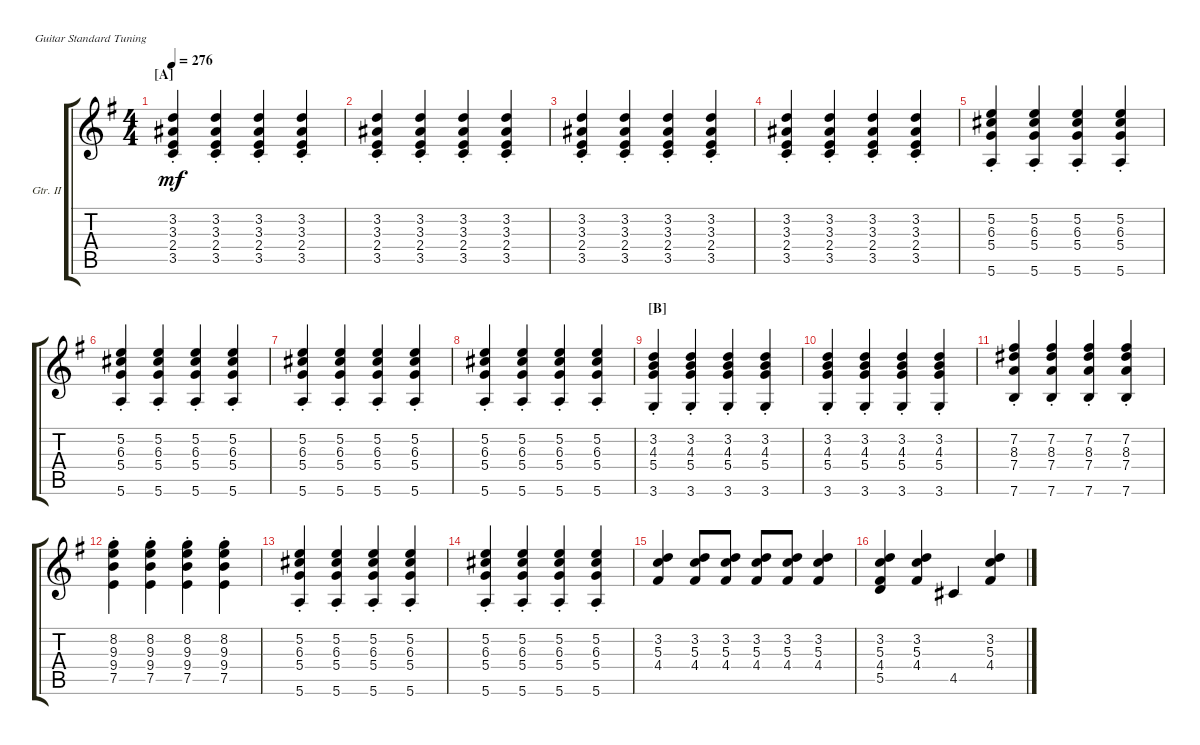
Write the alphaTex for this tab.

\defaultSystemsLayout 4
\bracketExtendMode groupsimilarinstruments
\firstSystemTrackNameOrientation horizontal
\otherSystemsTrackNameOrientation horizontal
\track ("Guitar II" "Gtr. II") {instrument acousticguitarsteel}
\staff {score tabs}
\tuning (E4 B3 G3 D3 A2 E2)
\ts (4 4)
\section ("A" "")
\tempo 276
\clef g2
\ks g
(3.5{st} 2.4{st} 3.3{st} 3.2{st}).4{dy mf instrument acousticguitarsteel} (3.5{st} 2.4{st} 3.3{st} 3.2{st}).4 (3.5{st} 2.4{st} 3.3{st} 3.2{st}).4 (3.5{st} 2.4{st} 3.3{st} 3.2{st}).4 |
(3.5{st} 2.4{st} 3.3{st} 3.2{st}).4 (3.5{st} 2.4{st} 3.3{st} 3.2{st}).4 (3.5{st} 2.4{st} 3.3{st} 3.2{st}).4 (3.5{st} 2.4{st} 3.3{st} 3.2{st}).4 |
(3.5{st} 2.4{st} 3.3{st} 3.2{st}).4 (3.5{st} 2.4{st} 3.3{st} 3.2{st}).4 (3.5{st} 2.4{st} 3.3{st} 3.2{st}).4 (3.5{st} 2.4{st} 3.3{st} 3.2{st}).4 |
(3.5{st} 2.4{st} 3.3{st} 3.2{st}).4 (3.5{st} 2.4{st} 3.3{st} 3.2{st}).4 (3.5{st} 2.4{st} 3.3{st} 3.2{st}).4 (3.5{st} 2.4{st} 3.3{st} 3.2{st}).4 |
(5.6{st} 5.4{st} 6.3{st} 5.2{st}).4 (5.6{st} 5.4{st} 6.3{st} 5.2{st}).4 (5.6{st} 5.4{st} 6.3{st} 5.2{st}).4 (5.6{st} 5.4{st} 6.3{st} 5.2{st}).4 |
(5.6{st} 5.4{st} 6.3{st} 5.2{st}).4 (5.6{st} 5.4{st} 6.3{st} 5.2{st}).4 (5.6{st} 5.4{st} 6.3{st} 5.2{st}).4 (5.6{st} 5.4{st} 6.3{st} 5.2{st}).4 |
(5.6{st} 5.4{st} 6.3{st} 5.2{st}).4 (5.6{st} 5.4{st} 6.3{st} 5.2{st}).4 (5.6{st} 5.4{st} 6.3{st} 5.2{st}).4 (5.6{st} 5.4{st} 6.3{st} 5.2{st}).4 |
(5.6{st} 5.4{st} 6.3{st} 5.2{st}).4 (5.6{st} 5.4{st} 6.3{st} 5.2{st}).4 (5.6{st} 5.4{st} 6.3{st} 5.2{st}).4 (5.6{st} 5.4{st} 6.3{st} 5.2{st}).4 |
\section ("B" "")
(3.2{st} 4.3{st} 5.4{st} 3.6{st}).4 (3.2{st} 4.3{st} 5.4{st} 3.6{st}).4 (3.2{st} 4.3{st} 5.4{st} 3.6{st}).4 (3.2{st} 4.3{st} 5.4{st} 3.6{st}).4 |
(3.2{st} 4.3{st} 5.4{st} 3.6{st}).4 (3.2{st} 4.3{st} 5.4{st} 3.6{st}).4 (3.2{st} 4.3{st} 5.4{st} 3.6{st}).4 (3.2{st} 4.3{st} 5.4{st} 3.6{st}).4 |
(7.6{st} 7.4{st} 8.3{st} 7.2{st}).4 (7.6{st} 7.4{st} 8.3{st} 7.2{st}).4 (7.6{st} 7.4{st} 8.3{st} 7.2{st}).4 (7.6{st} 7.4{st} 8.3{st} 7.2{st}).4 |
(7.5{st} 9.4{st} 9.3{st} 8.2{st}).4 (7.5{st} 9.4{st} 9.3{st} 8.2{st}).4 (7.5{st} 9.4{st} 9.3{st} 8.2{st}).4 (7.5{st} 9.4{st} 9.3{st} 8.2{st}).4 |
(5.6{st} 5.4{st} 6.3{st} 5.2{st}).4 (5.6{st} 5.4{st} 6.3{st} 5.2{st}).4 (5.6{st} 5.4{st} 6.3{st} 5.2{st}).4 (5.6{st} 5.4{st} 6.3{st} 5.2{st}).4 |
(5.6{st} 5.4{st} 6.3{st} 5.2{st}).4 (5.6{st} 5.4{st} 6.3{st} 5.2{st}).4 (5.6{st} 5.4{st} 6.3{st} 5.2{st}).4 (5.6{st} 5.4{st} 6.3{st} 5.2{st}).4 |
(3.2 5.3 4.4).4 (3.2 5.3 4.4).8 (3.2 5.3 4.4).8 (3.2 5.3 4.4).8 (3.2 5.3 4.4).8 (3.2 5.3 4.4).4 |
(3.2 5.3 4.4 5.5).4 (3.2 5.3 4.4).4 4.5.4 (3.2 5.3 4.4).4
